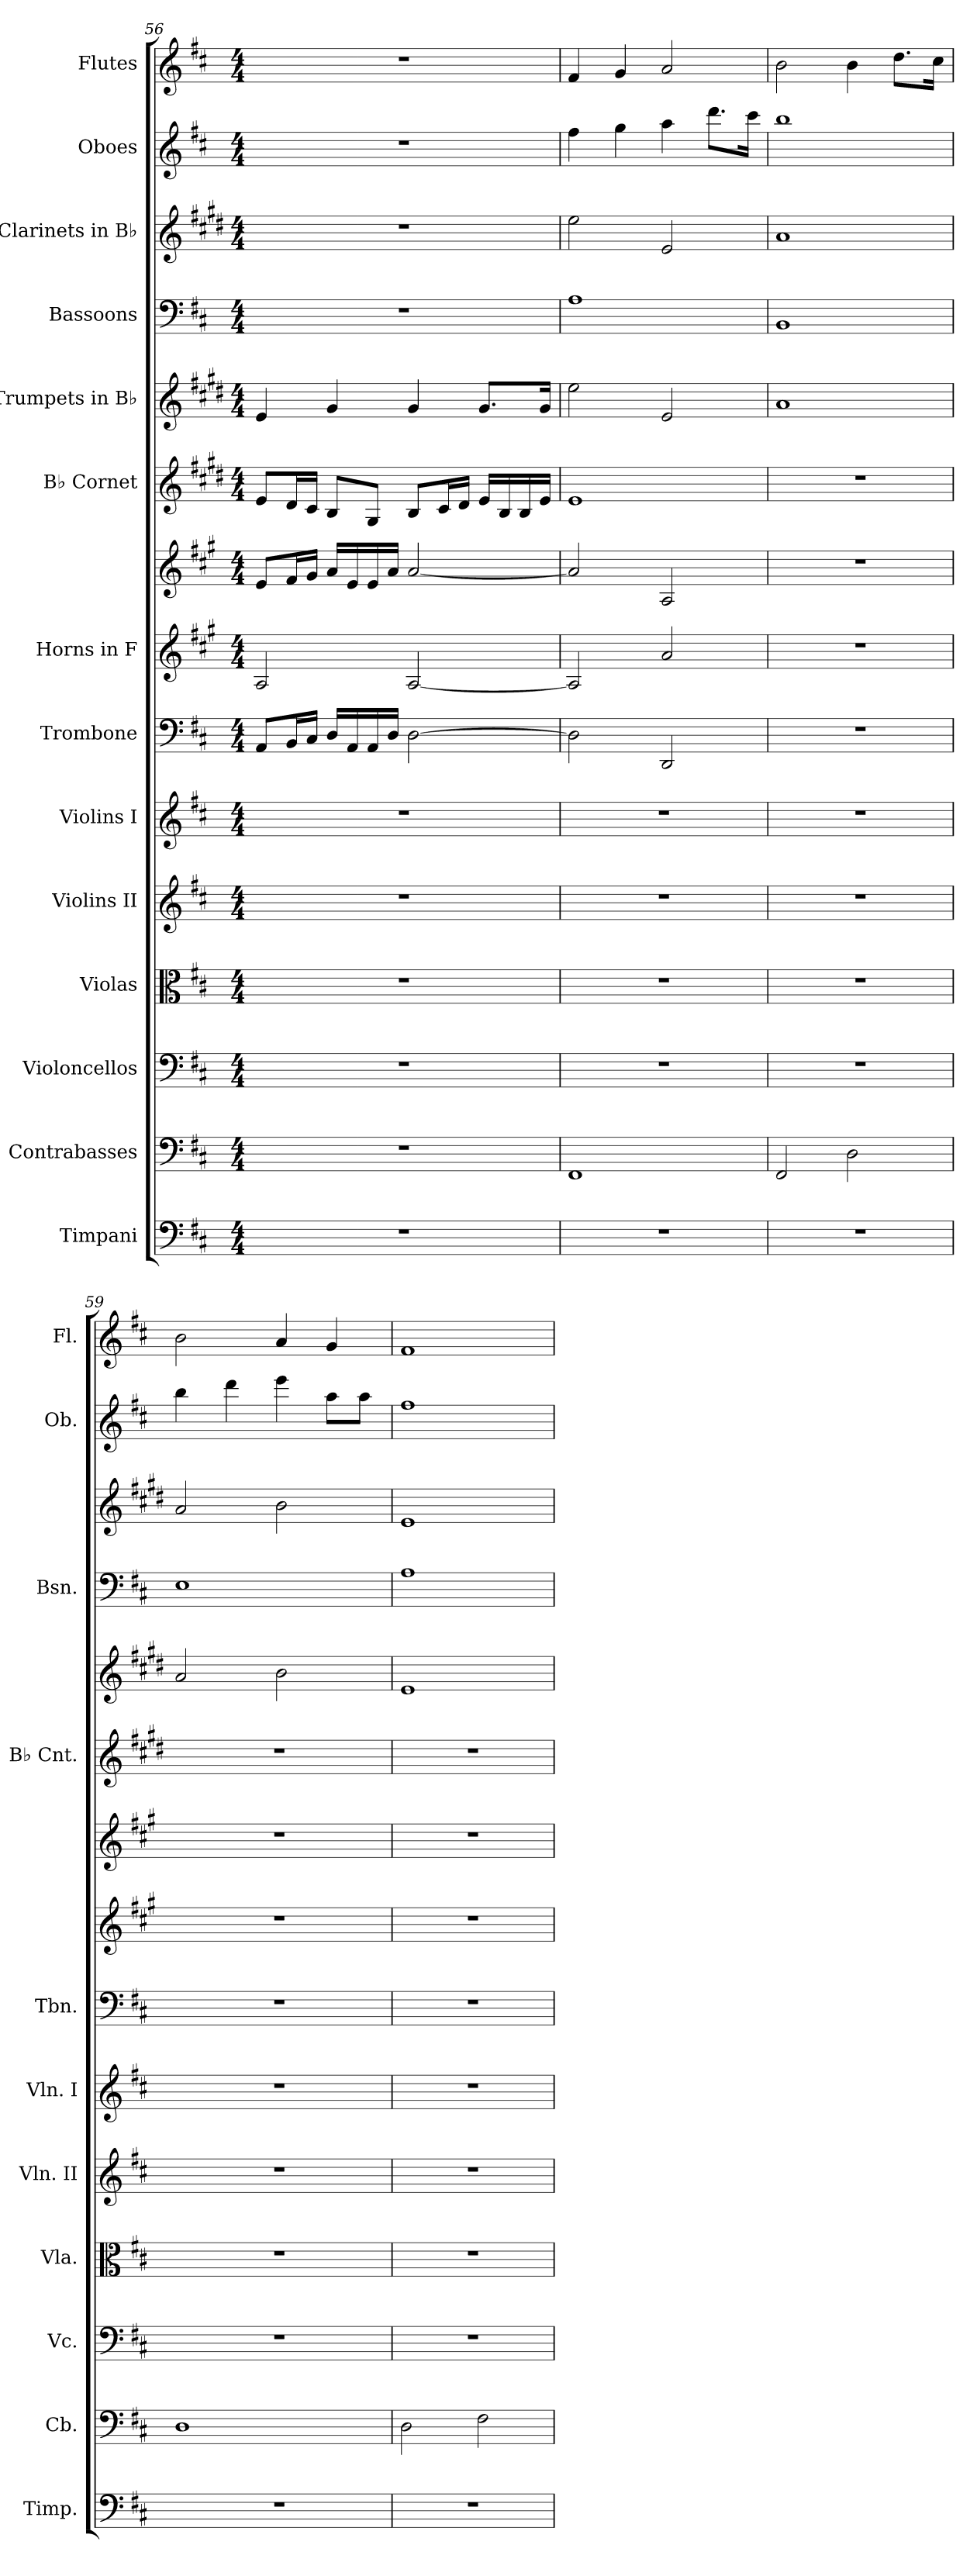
**kern	**kern	**kern	**kern	**kern	**kern	**kern	**kern	**kern	**kern	**kern	**kern	**kern	**kern	**kern
*part14	*part13	*part12	*part11	*part10	*part9	*part8	*part7	*part7	*part6	*part5	*part4	*part3	*part2	*part1
*staff15	*staff14	*staff13	*staff12	*staff11	*staff10	*staff9	*staff8	*staff7	*staff6	*staff5	*staff4	*staff3	*staff2	*staff1
*I"Timpani	*I"Contrabasses	*I"Violoncellos	*I"Violas	*I"Violins II	*I"Violins I	*I"Trombone	*I"Horns in F	*	*I"B♭ Cornet	*I"Trumpets in B♭	*I"Bassoons	*I"Clarinets in B♭	*I"Oboes	*I"Flutes
*I'Timp.	*I'Cb.	*I'Vc.	*I'Vla.	*I'Vln. II	*I'Vln. I	*I'Tbn.	*	*	*I'B♭ Cnt.	*	*I'Bsn.	*	*I'Ob.	*I'Fl.
!!LO:PB:g=z
*clefF4	*clefF4	*clefF4	*clefC3	*clefG2	*clefG2	*clefF4	*clefG2	*clefG2	*clefG2	*clefG2	*clefF4	*clefG2	*clefG2	*clefG2
*	*ITrd7c12	*	*	*	*	*	*ITrd4c7	*ITrd4c7	*ITrd1c2	*ITrd1c2	*	*ITrd1c2	*	*
*k[f#c#]	*k[f#c#]	*k[f#c#]	*k[f#c#]	*k[f#c#]	*k[f#c#]	*k[f#c#]	*k[f#c#]	*k[f#c#]	*k[f#c#]	*k[f#c#]	*k[f#c#]	*k[f#c#]	*k[f#c#]	*k[f#c#]
*M4/4	*M4/4	*M4/4	*M4/4	*M4/4	*M4/4	*M4/4	*M4/4	*M4/4	*M4/4	*M4/4	*M4/4	*M4/4	*M4/4	*M4/4
=56	=56	=56	=56	=56	=56	=56	=56	=56	=56	=56	=56	=56	=56	=56
1r	1r	1r	1r	1r	1r	8AA/L	2D/	8A/L	8d/L	4d/	1r	1r	1r	1r
.	.	.	.	.	.	16BB/L	.	16B/L	16c#/L	.	.	.	.	.
.	.	.	.	.	.	16C#/JJ	.	16c#/JJ	16B/JJ	.	.	.	.	.
.	.	.	.	.	.	16D/LL	.	16d/LL	8A/L	4f#/	.	.	.	.
.	.	.	.	.	.	16AA/	.	16A/	.	.	.	.	.	.
.	.	.	.	.	.	16AA/	.	16A/	8F#/J	.	.	.	.	.
.	.	.	.	.	.	16D/JJ	.	16d/JJ	.	.	.	.	.	.
.	.	.	.	.	.	[2D\	[2D/	[2d/	8A/L	4f#/	.	.	.	.
.	.	.	.	.	.	.	.	.	16B/L	.	.	.	.	.
.	.	.	.	.	.	.	.	.	16c#/JJ	.	.	.	.	.
.	.	.	.	.	.	.	.	.	16d/LL	8.f#/L	.	.	.	.
.	.	.	.	.	.	.	.	.	16A/	.	.	.	.	.
.	.	.	.	.	.	.	.	.	16A/	.	.	.	.	.
.	.	.	.	.	.	.	.	.	16d/JJ	16f#/Jk	.	.	.	.
=57	=57	=57	=57	=57	=57	=57	=57	=57	=57	=57	=57	=57	=57	=57
1r	1FFF#	1r	1r	1r	1r	2D\]	2D/]	2d/]	1d	2dd\	1A	2dd\	4ff#\	4f#/
.	.	.	.	.	.	.	.	.	.	.	.	.	4gg\	4g/
.	.	.	.	.	.	2DD/	2d/	2D/	.	2d/	.	2d/	4aa\	2a/
.	.	.	.	.	.	.	.	.	.	.	.	.	8.ddd\L	.
.	.	.	.	.	.	.	.	.	.	.	.	.	16ccc#\Jk	.
=58	=58	=58	=58	=58	=58	=58	=58	=58	=58	=58	=58	=58	=58	=58
1r	2FFF#/	1r	1r	1r	1r	1r	1r	1r	1r	1g	1BB	1g	1bb	2b\
.	2DD\	.	.	.	.	.	.	.	.	.	.	.	.	4b\
.	.	.	.	.	.	.	.	.	.	.	.	.	.	8.dd\L
.	.	.	.	.	.	.	.	.	.	.	.	.	.	16cc#\Jk
=59	=59	=59	=59	=59	=59	=59	=59	=59	=59	=59	=59	=59	=59	=59
1r	1DD	1r	1r	1r	1r	1r	1r	1r	1r	2g/	1E	2g/	4bb\	2b\
.	.	.	.	.	.	.	.	.	.	.	.	.	4ddd\	.
.	.	.	.	.	.	.	.	.	.	2a\	.	2a\	4eee\	4a/
.	.	.	.	.	.	.	.	.	.	.	.	.	8aa\L	4g/
.	.	.	.	.	.	.	.	.	.	.	.	.	8aa\J	.
=60	=60	=60	=60	=60	=60	=60	=60	=60	=60	=60	=60	=60	=60	=60
1r	2DD\	1r	1r	1r	1r	1r	1r	1r	1r	1d	1A	1d	1ff#	1f#
.	2FF#\	.	.	.	.	.	.	.	.	.	.	.	.	.
=	=	=	=	=	=	=	=	=	=	=	=	=	=	=
*-	*-	*-	*-	*-	*-	*-	*-	*-	*-	*-	*-	*-	*-	*-
